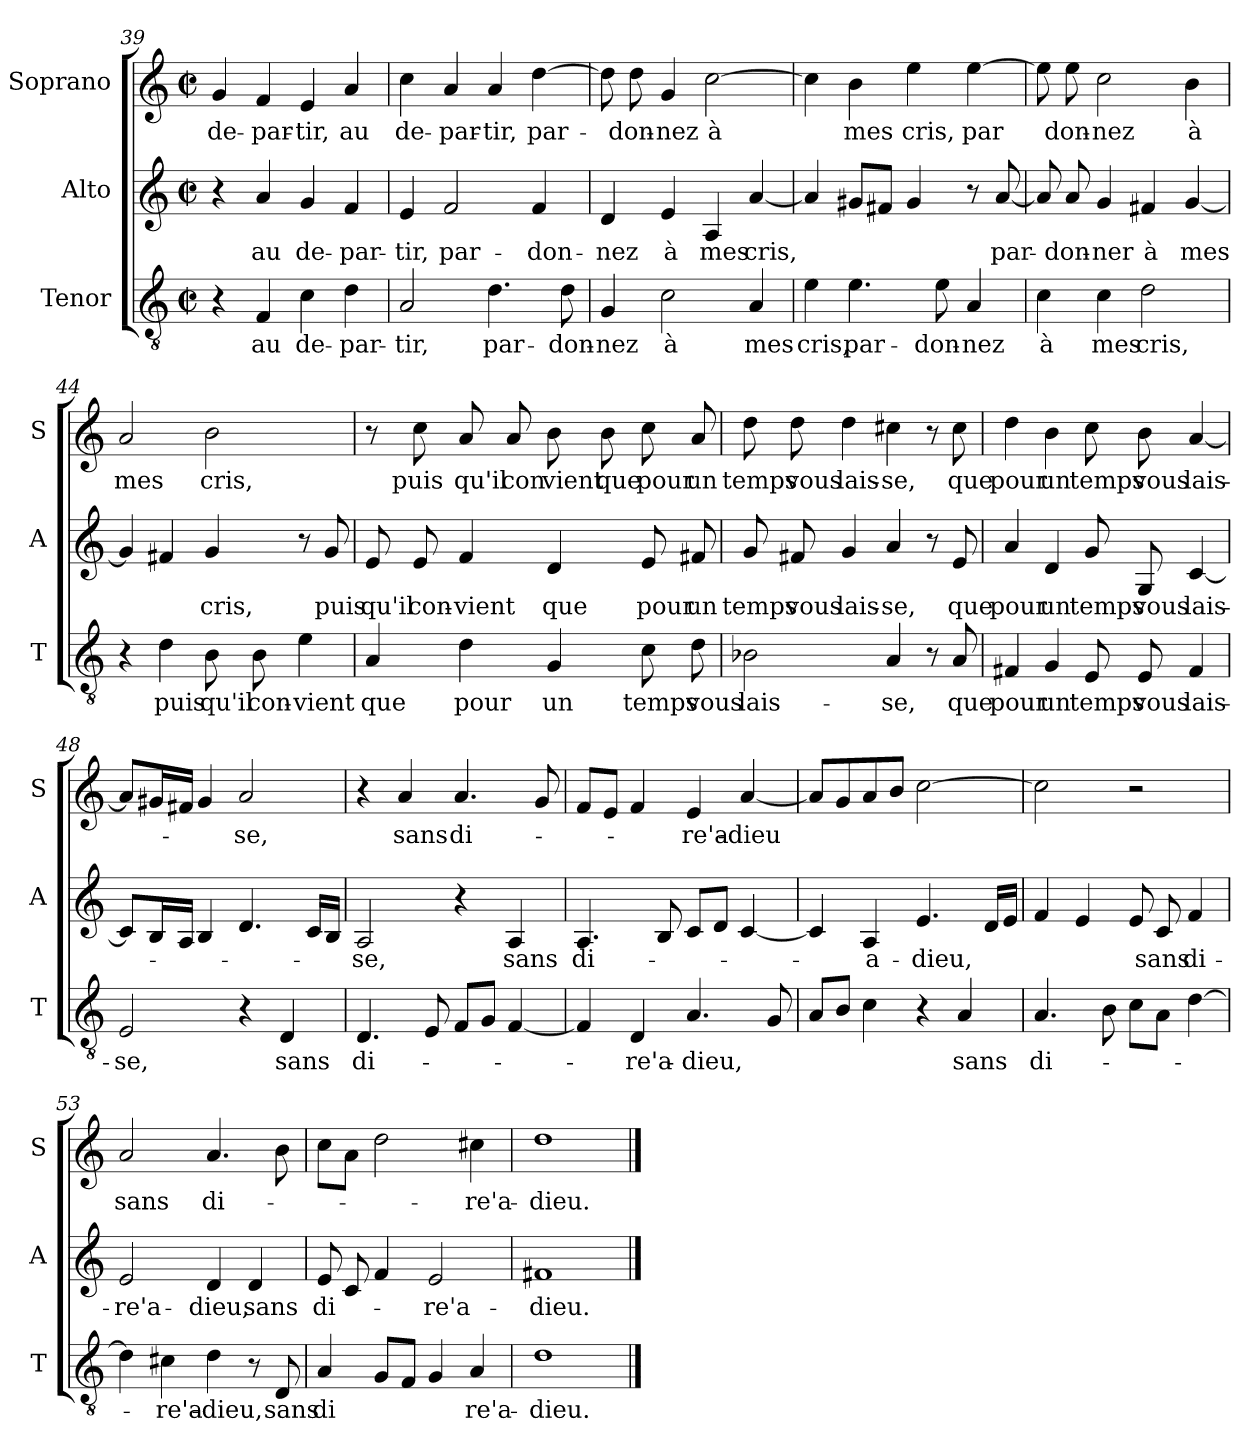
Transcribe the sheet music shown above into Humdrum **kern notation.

**kern	**text	**kern	**text	**kern	**text
*part3	*part3	*part2	*part2	*part1	*part1
*staff3	*staff3	*staff2	*staff2	*staff1	*staff1
*I"Tenor	*	*I"Alto	*	*I"Soprano	*
*I'T	*	*I'A	*	*I'S	*
*clefGv2	*	*clefG2	*	*clefG2	*
*k[]	*	*k[]	*	*k[]	*
*C:	*	*C:	*	*C:	*
*M2/2	*	*M2/2	*	*M2/2	*
*met(c|)	*	*met(c|)	*	*met(c|)	*
=39	=39	=39	=39	=39	=39
!	!	!	!	!	!LO:LY:b
4r	.	4r	.	4g/	de-
!	!LO:LY:b	!	!LO:LY:b	!	!LO:LY:b
4F/	au	4a/	au	4f/	-par-
!	!LO:LY:b	!	!LO:LY:b	!	!LO:LY:b
4c\	de-	4g/	de-	4e/	-tir,
!	!LO:LY:b	!	!LO:LY:b	!	!LO:LY:b
4d\	-par-	4f/	-par-	4a/	au
=40	=40	=40	=40	=40	=40
!	!LO:LY:b	!	!LO:LY:b	!	!LO:LY:b
2A/	-tir,	4e/	-tir,	4cc\	de-
!	!	!	!LO:LY:b	!	!LO:LY:b
.	.	2f/	par-	4a/	-par-
!	!LO:LY:b	!	!	!	!LO:LY:b
4.d\	par-	.	.	4a/	-tir,
!	!	!	!LO:LY:b	!	!LO:LY:b
.	.	4f/	-don-	[4dd\	par-
!	!LO:LY:b	!	!	!	!
8d\	-don-	.	.	.	.
!!LO:LB:g=z
=41	=41	=41	=41	=41	=41
!	!LO:LY:b	!	!LO:LY:b	!	!
4G/	-nez	4d/	-nez	8dd\]	.
!	!	!	!	!	!LO:LY:b
.	.	.	.	8dd\	-don-
!	!LO:LY:b	!	!LO:LY:b	!	!LO:LY:b
2c\	à	4e/	à	4g/	-nez
!	!	!	!LO:LY:b	!	!LO:LY:b
.	.	4A/	mes	[2cc\	à
!	!LO:LY:b	!	!LO:LY:b	!	!
4A/	mes	[4a/	cris,	.	.
=42	=42	=42	=42	=42	=42
!	!LO:LY:b	!	!	!	!
4e\	cris,	4a/]	.	4cc\]	.
!	!LO:LY:b	!	!	!	!LO:LY:b
4.e\	par-	8g#X/L	.	4b\	mes
.	.	8f#X/J	.	.	.
!	!	!	!	!	!LO:LY:b
.	.	4g#/	.	4ee\	cris,
!	!LO:LY:b	!	!	!	!
8e\	-don-	.	.	.	.
!	!LO:LY:b	!	!	!	!LO:LY:b
4A/	-nez	8r	.	[4ee\	par
!	!	!	!LO:LY:b	!	!
.	.	[8a/	par-	.	.
=43	=43	=43	=43	=43	=43
!	!LO:LY:b	!	!	!	!
4c\	à	8a/]	.	8ee\]	.
!	!	!	!LO:LY:b	!	!LO:LY:b
.	.	8a/	-don-	8ee\	don-
!	!LO:LY:b	!	!LO:LY:b	!	!LO:LY:b
4c\	mes	4g/	-ner	2cc\	-nez
!	!LO:LY:b	!	!LO:LY:b	!	!
2d\	cris,	4f#X/	à	.	.
!	!	!	!LO:LY:b	!	!LO:LY:b
.	.	[4g/	mes	4b\	à
=44	=44	=44	=44	=44	=44
!	!	!	!	!	!LO:LY:b
4r	.	4g/]	.	2a/	mes
!	!LO:LY:b	!	!	!	!
4d\	puis	4f#X/	.	.	.
!	!LO:LY:b	!	!LO:LY:b	!	!LO:LY:b
8B\	qu'il	4g/	cris,	2b\	cris,
!	!LO:LY:b	!	!	!	!
8B\	con-	.	.	.	.
!	!LO:LY:b	!	!	!	!
4e\	-vient	8r	.	.	.
!	!	!	!LO:LY:b	!	!
.	.	8g/	puis	.	.
!!LO:PB:g=z
=45	=45	=45	=45	=45	=45
!	!LO:LY:b	!	!LO:LY:b	!	!
4A/	que	8e/	qu'il	8r	.
!	!	!	!LO:LY:b	!	!LO:LY:b
.	.	8e/	con-	8cc\	puis
!	!LO:LY:b	!	!LO:LY:b	!	!LO:LY:b
4d\	pour	4f/	-vient	8a/	qu'il
!	!	!	!	!	!LO:LY:b
.	.	.	.	8a/	con
!	!LO:LY:b	!	!LO:LY:b	!	!LO:LY:b
4G/	un	4d/	que	8b\	vient
!	!	!	!	!	!LO:LY:b
.	.	.	.	8b\	que
!	!LO:LY:b	!	!LO:LY:b	!	!LO:LY:b
8c\	temps	8e/	pour	8cc\	pour
!	!LO:LY:b	!	!LO:LY:b	!	!LO:LY:b
8d\	vous	8f#X/	un	8a/	un
=46	=46	=46	=46	=46	=46
!	!LO:LY:b	!	!LO:LY:b	!	!LO:LY:b
2B-X\	lais-	8g/	temps	8dd\	temps
!	!	!	!LO:LY:b	!	!LO:LY:b
.	.	8f#X/	vous	8dd\	vous
!	!	!	!LO:LY:b	!	!LO:LY:b
.	.	4g/	lais-	4dd\	lais-
!	!LO:LY:b	!	!LO:LY:b	!	!LO:LY:b
4A/	-se,	4a/	-se,	4cc#X\	-se,
8r	.	8r	.	8r	.
!	!LO:LY:b	!	!LO:LY:b	!	!LO:LY:b
8A/	que	8e/	que	8cc#\	que
=47	=47	=47	=47	=47	=47
!	!LO:LY:b	!	!LO:LY:b	!	!LO:LY:b
4F#X/	pour	4a/	pour	4dd\	pour
!	!LO:LY:b	!	!LO:LY:b	!	!LO:LY:b
4G/	un	4d/	un	4b\	un
!	!LO:LY:b	!	!LO:LY:b	!	!LO:LY:b
8E/	temps	8g/	temps	8cc\	temps
!	!LO:LY:b	!	!LO:LY:b	!	!LO:LY:b
8E/	vous	8G/	vous	8b\	vous
!	!LO:LY:b	!	!LO:LY:b	!	!LO:LY:b
4F#/	lais-	[4c/	lais-	[4a/	lais-
!!LO:LB:g=z
=48	=48	=48	=48	=48	=48
!	!LO:LY:b	!	!	!	!
2E/	-se,	8c/L]	.	8a/L]	.
.	.	16B/L	.	16g#X/L	.
.	.	16A/JJ	.	16f#X/JJ	.
.	.	4B/	.	4g#/	.
!	!	!	!	!	!LO:LY:b
4r	.	4.d/	.	2a/	-se,
!	!LO:LY:b	!	!	!	!
4D/	sans	.	.	.	.
.	.	16c/LL	.	.	.
.	.	16B/JJ	.	.	.
=49	=49	=49	=49	=49	=49
!	!LO:LY:b	!	!LO:LY:b	!	!
4.D/	di-	2A/	-se,	4r	.
!	!	!	!	!	!LO:LY:b
.	.	.	.	4a/	sans
8E/	.	.	.	.	.
!	!	!	!	!	!LO:LY:b
8F/L	.	4r	.	4.a/	di-
8G/J	.	.	.	.	.
!	!	!	!LO:LY:b	!	!
[4F/	.	4A/	sans	.	.
.	.	.	.	8g/	.
=50	=50	=50	=50	=50	=50
!	!	!	!LO:LY:b	!	!
4F/]	.	4.A/	di-	8f/L	.
.	.	.	.	8e/J	.
!	!LO:LY:b	!	!	!	!
4D/	-re'a-	.	.	4f/	.
.	.	8B/	.	.	.
!	!LO:LY:b	!	!	!	!LO:LY:b
4.A/	-dieu,	8c/L	.	4e/	-re'a-
.	.	8d/J	.	.	.
!	!	!	!	!	!LO:LY:b
.	.	[4c/	.	[4a/	-dieu
8G/	.	.	.	.	.
=51	=51	=51	=51	=51	=51
8A/L	.	4c/]	.	8a/L]	.
8B/J	.	.	.	8g/	.
!	!	!	!LO:LY:b	!	!
4c\	.	4A/	-a-	8a/	.
.	.	.	.	8b/J	.
!	!	!	!LO:LY:b	!	!
4r	.	4.e/	-dieu,	[2cc\	.
!	!LO:LY:b	!	!	!	!
4A/	sans	.	.	.	.
.	.	16d/LL	.	.	.
.	.	16e/JJ	.	.	.
!!LO:LB:g=z
=52	=52	=52	=52	=52	=52
!	!LO:LY:b	!	!	!	!
4.A/	di-	4f/	.	2cc\]	.
.	.	4e/	.	.	.
8B\	.	.	.	.	.
8c\L	.	8e/	.	2r	.
!	!	!	!LO:LY:b	!	!
8A\J	.	8c/	sans	.	.
!	!	!	!LO:LY:b	!	!
[4d\	.	4f/	di-	.	.
=53	=53	=53	=53	=53	=53
!	!	!	!LO:LY:b	!	!LO:LY:b
4d\]	.	2e/	-re'a-	2a/	sans
!	!LO:LY:b	!	!	!	!
4c#X\	-re'a-	.	.	.	.
!	!LO:LY:b	!	!LO:LY:b	!	!LO:LY:b
4d\	-dieu,	4d/	-dieu,	4.a/	di-
!	!	!	!LO:LY:b	!	!
8r	.	4d/	sans	.	.
!	!LO:LY:b	!	!	!	!
8D/	sans	.	.	8b\	.
=54	=54	=54	=54	=54	=54
!	!LO:LY:b	!	!LO:LY:b	!	!
4A/	di	8e/	di-	8cc\L	.
.	.	8c/	.	8a\J	.
8G/L	.	4f/	.	2dd\	.
8F/J	.	.	.	.	.
!	!	!	!LO:LY:b	!	!
4G/	.	2e/	-re'a-	.	.
!	!LO:LY:b	!	!	!	!LO:LY:b
4A/	re'a-	.	.	4cc#X\	-re'a-
=55	=55	=55	=55	=55	=55
!	!LO:LY:b	!	!LO:LY:b	!	!LO:LY:b
1d	-dieu.	1f#X	-dieu.	1dd	-dieu.
==	==	==	==	==	==
*-	*-	*-	*-	*-	*-
